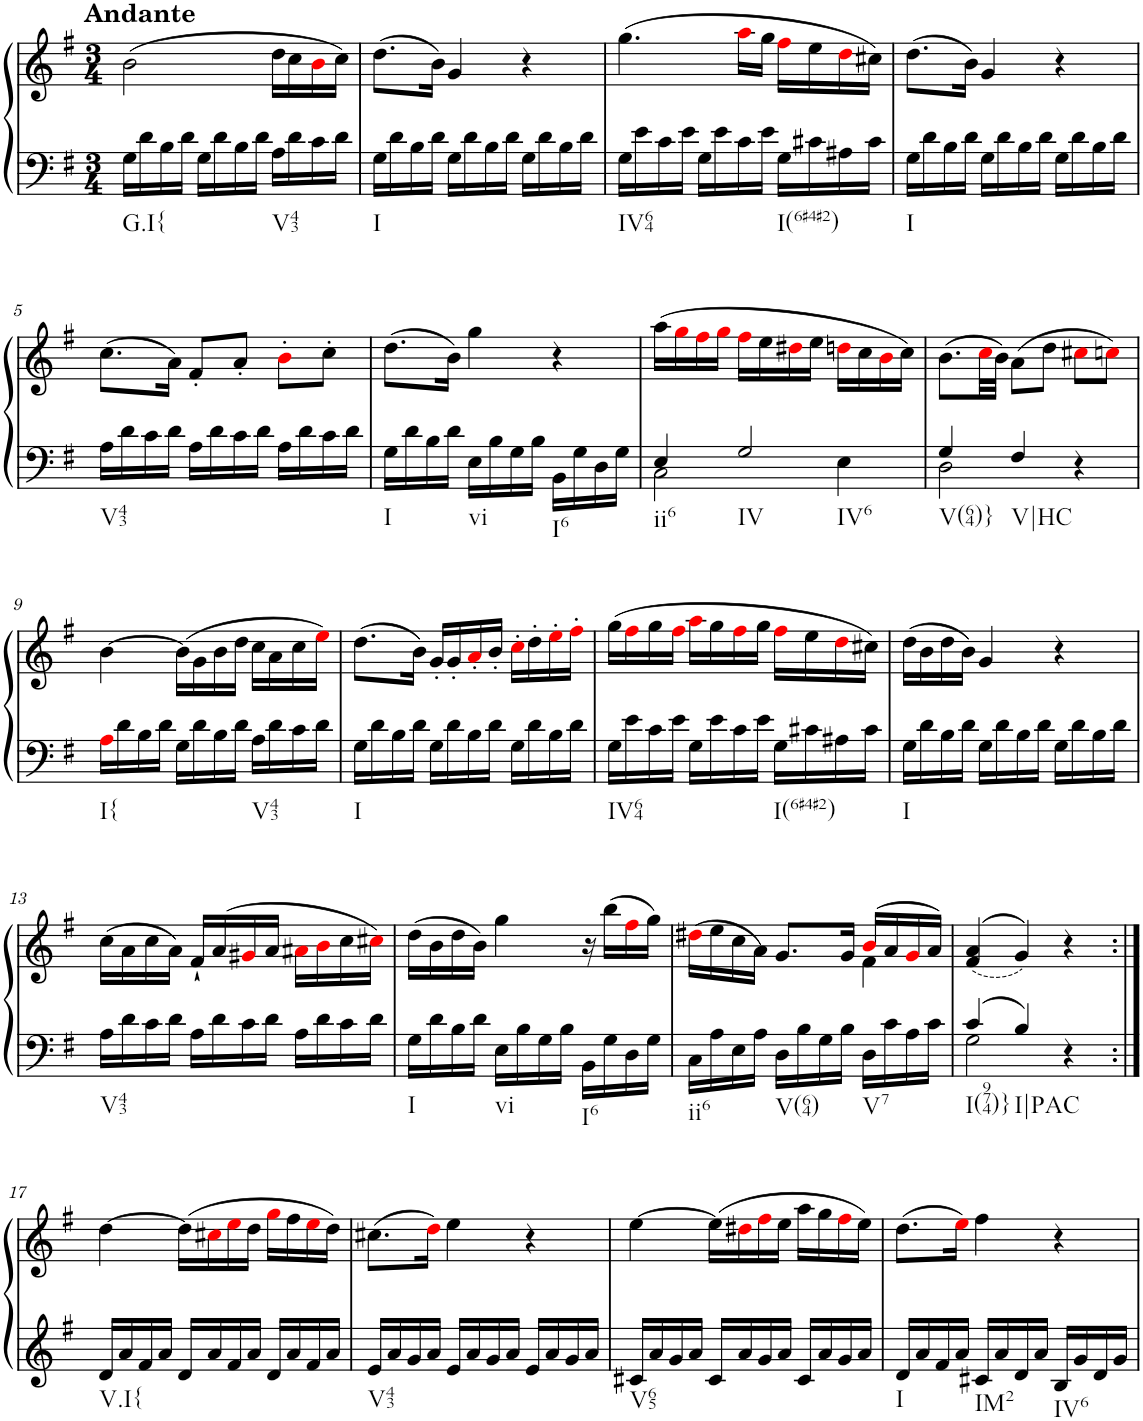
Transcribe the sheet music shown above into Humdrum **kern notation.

**kern	**kern
*part1	*part1
*staff2	*staff1
*I"Piano, Piano right	*
*I'Pno.	*
*clefF4	*clefG2
*k[f#]	*k[f#]
*M3/4	*M3/4
=1	=1
!	!LO:TX:a:B:t=Andante
!LO:TX:b:t=G.I{	!
16G\LL	(2b\
16d\	.
16B\	.
16d\JJ	.
16G\LL	.
16d\	.
16B\	.
16d\JJ	.
!LO:TX:b:t=V43	!
16A\LL	16dd\LL
16d\	16cc\
16c\	16bi\
16d\JJ	16cc\JJ)
=2	=2
!LO:TX:b:t=I	!
16G\LL	(8.dd\L
16d\	.
16B\	.
16d\JJ	16b\Jk)
16G\LL	4g/
16d\	.
16B\	.
16d\JJ	.
16G\LL	4r
16d\	.
16B\	.
16d\JJ	.
=3	=3
!LO:TX:b:t=IV64	!
16G\LL	(4.gg\
16e\	.
16c\	.
16e\JJ	.
16G\LL	.
16e\	.
16c\	16aai\LL
16e\JJ	16gg\JJ
!LO:TX:b:t=I(6#4#2)	!
16G\LL	16ff#i\LL
16c#X\	16ee\
16A#X\	16ddi\
16c#\JJ	16cc#X\JJ)
=4	=4
!LO:TX:b:t=I	!
16G\LL	(8.dd\L
16d\	.
16B\	.
16d\JJ	16b\Jk)
16G\LL	4g/
16d\	.
16B\	.
16d\JJ	.
16G\LL	4r
16d\	.
16B\	.
16d\JJ	.
!!LO:LB:g=z
=5	=5
!LO:TX:b:t=V43	!
16A\LL	(8.cc\L
16d\	.
16c\	.
16d\JJ	16a\Jk)
16A\LL	8f#'/L
16d\	.
16c\	8a'/J
16d\JJ	.
16A\LL	8b'i\L
16d\	.
16c\	8cc'\J
16d\JJ	.
=6	=6
!LO:TX:b:t=I	!
16G\LL	(8.dd\L
16d\	.
16B\	.
16d\JJ	16b\Jk)
!LO:TX:b:t=vi	!
16E\LL	4gg\
16B\	.
16G\	.
16B\JJ	.
!LO:TX:b:t=I6	!
16BB\LL	4r
16G\	.
16D\	.
16G\JJ	.
=7	=7
*^	*
!LO:TX:b:t=ii6	!	!
4E/	2C\	(16aa\LL
.	.	16ggi\
.	.	16ff#i\
.	.	16ggi\JJ
!LO:TX:b:t=IV	!	!
!LO:TX:b:t=IV6	!	!
2G/	.	16ff#i\LL
.	.	16ee\
.	.	16dd#Xi\
.	.	16ee\JJ
.	4E\	16ddni\LL
.	.	16cc\
.	.	16bi\
.	.	16cc\JJ)
=8	=8	=8
!LO:TX:b:t=V(64)}	!	!
4G/	2D\	(8.b\L
.	.	32cci\LL
.	.	32b\JJJ)
!LO:TX:b:t=V|HC	!	!
4F#/	.	(8a\L
.	.	8dd\J
4r	4ryy	8cc#Xi\L
.	.	8ccni\J)
*v	*v	*
!!LO:LB:g=z
=9	=9
!LO:TX:b:t=I{	!
16Ai\LL	[4b\
16d\	.
16B\	.
16d\JJ	.
16G\LL	(16b\LL]
16d\	16g\
16B\	16b\
16d\JJ	16dd\JJ
!LO:TX:b:t=V43	!
16A\LL	16cc\LL
16d\	16a\
16c\	16cc\
16d\JJ	16eei\JJ)
=10	=10
!LO:TX:b:t=I	!
16G\LL	(8.dd\L
16d\	.
16B\	.
16d\JJ	16b\Jk)
16G\LL	16g'/LL
16d\	16g'/
16B\	16a'i/
16d\JJ	16b'/JJ
16G\LL	16cc'i\LL
16d\	16dd'\
16B\	16ee'i\
16d\JJ	16ff#'i\JJ
=11	=11
!LO:TX:b:t=IV64	!
16G\LL	(16gg\LL
16e\	16ff#i\
16c\	16gg\
16e\JJ	16ff#i\JJ
16G\LL	16aai\LL
16e\	16gg\
16c\	16ff#i\
16e\JJ	16gg\JJ
!LO:TX:b:t=I(6#4#2)	!
16G\LL	16ff#i\LL
16c#X\	16ee\
16A#X\	16ddi\
16c#\JJ	16cc#X\JJ)
=12	=12
!LO:TX:b:t=I	!
16G\LL	(16dd\LL
16d\	16b\
16B\	16dd\
16d\JJ	16b\JJ)
16G\LL	4g/
16d\	.
16B\	.
16d\JJ	.
16G\LL	4r
16d\	.
16B\	.
16d\JJ	.
!!LO:LB:g=z
=13	=13
!LO:TX:b:t=V43	!
16A\LL	(16cc\LL
16d\	16a\
16c\	16cc\
16d\JJ	16a\JJ)
16A\LL	16f#`/LL
16d\	(16a/
16c\	16g#Xi/
16d\JJ	16a/JJ
16A\LL	16a#Xi\LL
16d\	16bi\
16c\	16cc\
16d\JJ	16cc#Xi\JJ)
=14	=14
!LO:TX:b:t=I	!
16G\LL	(16dd\LL
16d\	16b\
16B\	16dd\
16d\JJ	16b\JJ)
!LO:TX:b:t=vi	!
16E\LL	4gg\
16B\	.
16G\	.
16B\JJ	.
!LO:TX:b:t=I6	!
16BB\LL	16r
16G\	(16bb\LL
16D\	16ff#i\
16G\JJ	16gg\JJ)
=15	=15
*	*^
!LO:TX:b:t=ii6	!	!
16C\LL	(16dd#Xi\LL	2ryy
16A\	16ee\	.
16E\	16cc\	.
16A\JJ	16a\JJ)	.
!LO:TX:b:t=V(64)	!	!
16D\LL	8.g/L	.
16B\	.	.
16G\	.	.
16B\JJ	16g/Jk	.
!LO:TX:b:t=V7	!	!
16D\LL	(16bi/LL	4f#\
16c\	16a/	.
16A\	16gi/	.
16c\JJ	16a/JJ)	.
*	*v	*v
=16	=16
*^	*
!LO:TX:b:t=I(974)}	!	!
4c/	2G\	(>(4f#/ 4a/
!LO:TX:b:t=I|PAC	!	!
4B/	.	4g/))
4r	4ryy	4r
!!LO:LB:g=z
=17:|!	=17:|!	=17:|!
!LO:TX:b:t=V.I{	!	!
*v	*v	*
16d/LL	[4dd\
16a/	.
16f#/	.
16a/JJ	.
16d/LL	(16dd\LL]
16a/	16cc#Xi\
16f#/	16eei\
16a/JJ	16dd\JJ
16d/LL	16ggi\LL
16a/	16ff#\
16f#/	16eei\
16a/JJ	16dd\JJ)
=18	=18
!LO:TX:b:t=V43	!
16e/LL	(8.cc#X\L
16a/	.
16g/	.
16a/JJ	16ddi\Jk)
16e/LL	4ee\
16a/	.
16g/	.
16a/JJ	.
16e/LL	4r
16a/	.
16g/	.
16a/JJ	.
=19	=19
!LO:TX:b:t=V65	!
16c#X/LL	[4ee\
16a/	.
16g/	.
16a/JJ	.
16c#/LL	(16ee\LL]
16a/	16dd#Xi\
16g/	16ff#i\
16a/JJ	16ee\JJ
16c#/LL	16aa\LL
16a/	16gg\
16g/	16ff#i\
16a/JJ	16ee\JJ)
=20	=20
!LO:TX:b:t=I	!
16d/LL	(8.dd\L
16a/	.
16f#/	.
16a/JJ	16eei\Jk)
!LO:TX:b:t=IM2	!
16c#X/LL	4ff#\
16a/	.
16d/	.
16a/JJ	.
!LO:TX:b:t=IV6	!
16B/LL	4r
16g/	.
16d/	.
16g/JJ	.
=	=
*-	*-
